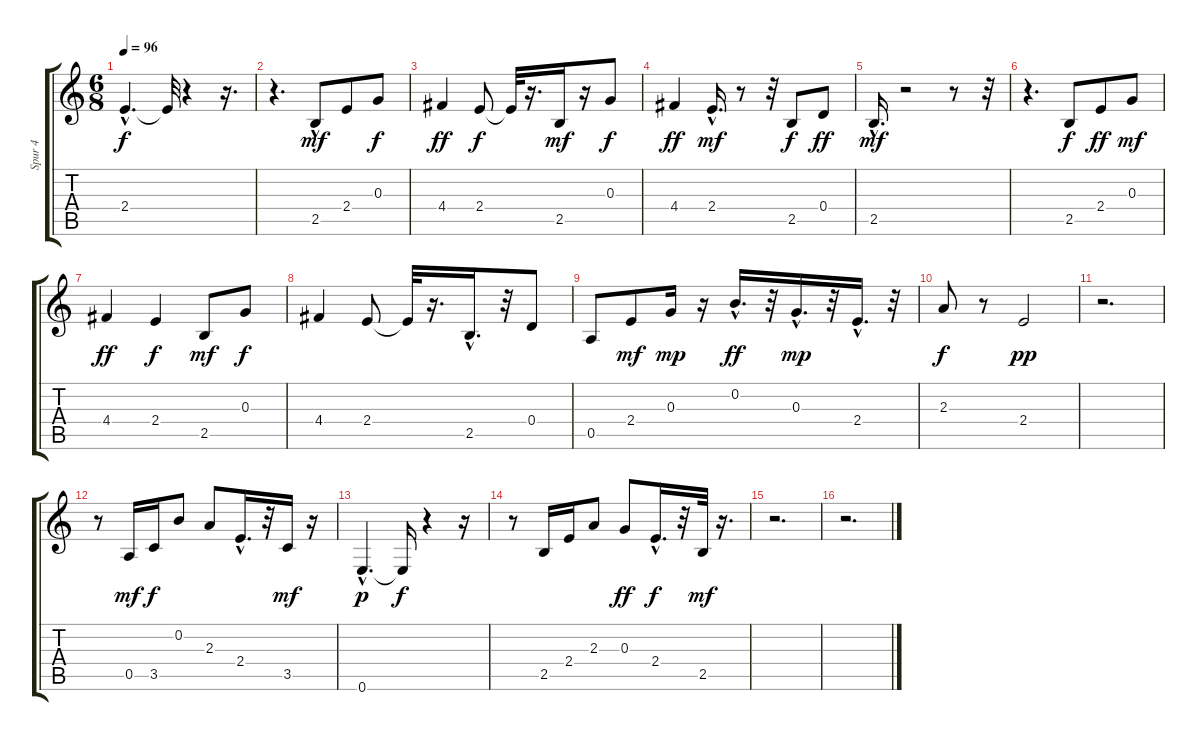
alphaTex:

\track ("Spur 4" "Spur 4") {instrument electricguitarclean}
\staff {score tabs}
\tuning (E4 B3 G3 D3 A2 E2) {hide}
\ts (6 8)
\tempo 96
\clef g2
\ks c
2.4{hac}.4{d dy f} 2.4{t}.32 r.4 r.16{d} |
r.4{d} 2.5{hac}.8{dy mf} 2.4.8 0.3.8{dy f} |
4.4.4{dy ff} 2.4.8{dy f} 2.4{t}.32 r.16{d} 2.5.16{dy mf} r.16 0.3.8{dy f} |
4.4.4{dy ff} 2.4{hac}.16{d dy mf} r.8 r.32 2.5.8{dy f} 0.4.8{dy ff} |
2.5{hac}.16{d dy mf} r.2 r.8 r.32 |
r.4{d} 2.5.8{dy f} 2.4.8{dy ff} 0.3.8{dy mf} |
4.4.4{dy ff} 2.4.4{dy f} 2.5.8{dy mf} 0.3.8{dy f} |
4.4.4 2.4.8 2.4{t}.32 r.16{d} 2.5{hac}.16{d} r.32 0.4.8 |
0.5.8 2.4.8{dy mf} 0.3.16{dy mp} r.16 0.2{hac}.16{d dy ff} r.32 0.3{hac}.16{d dy mp} r.32 2.4{hac}.16{d} r.32 |
2.3.8{dy f} r.8 2.4.2{dy pp} |
r.2{d} |
r.8 0.5.16{dy mf} 3.5.16{dy f} 0.2.8 2.3.8 2.4{hac}.16{d} r.32 3.5.16{dy mf} r.16 |
0.6{hac}.4{d dy p} 0.6{t}.16{dy f} r.4 r.16 |
r.8 2.5.16 2.4.16 2.3.8 0.3.8{dy ff} 2.4{hac}.16{d dy f} r.32 2.5.32{dy mf} r.16{d} |
r.2{d} |
r.2{d}
